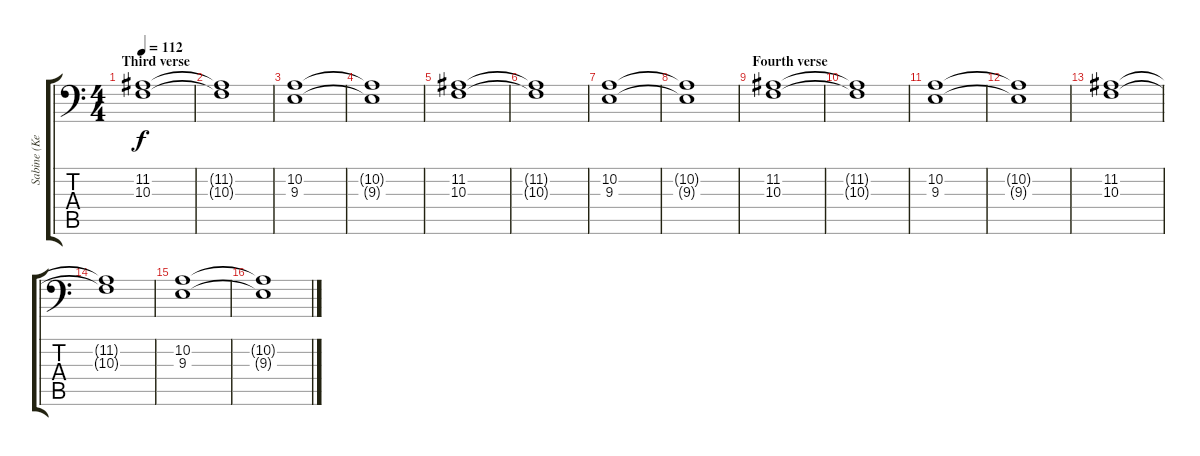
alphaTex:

\track ("Sabine (KeybLow)" "Sabine (Ke") {instrument stringensemble1}
\staff {score tabs}
\tuning (E3 B2 G2 D2 A1 E1) {hide}
\ts (4 4)
\section ("" "Third verse")
\tempo 112
\clef f4
\ks c
(11.2 10.3).1{dy f} |
(11.2{t} 10.3{t}).1 |
(10.2 9.3).1 |
(10.2{t} 9.3{t}).1 |
(11.2 10.3).1 |
(11.2{t} 10.3{t}).1 |
(10.2 9.3).1 |
(10.2{t} 9.3{t}).1 |
\section ("" "Fourth verse")
(11.2 10.3).1 |
(11.2{t} 10.3{t}).1 |
(10.2 9.3).1 |
(10.2{t} 9.3{t}).1 |
(11.2 10.3).1 |
(11.2{t} 10.3{t}).1 |
(10.2 9.3).1 |
(10.2{t} 9.3{t}).1
